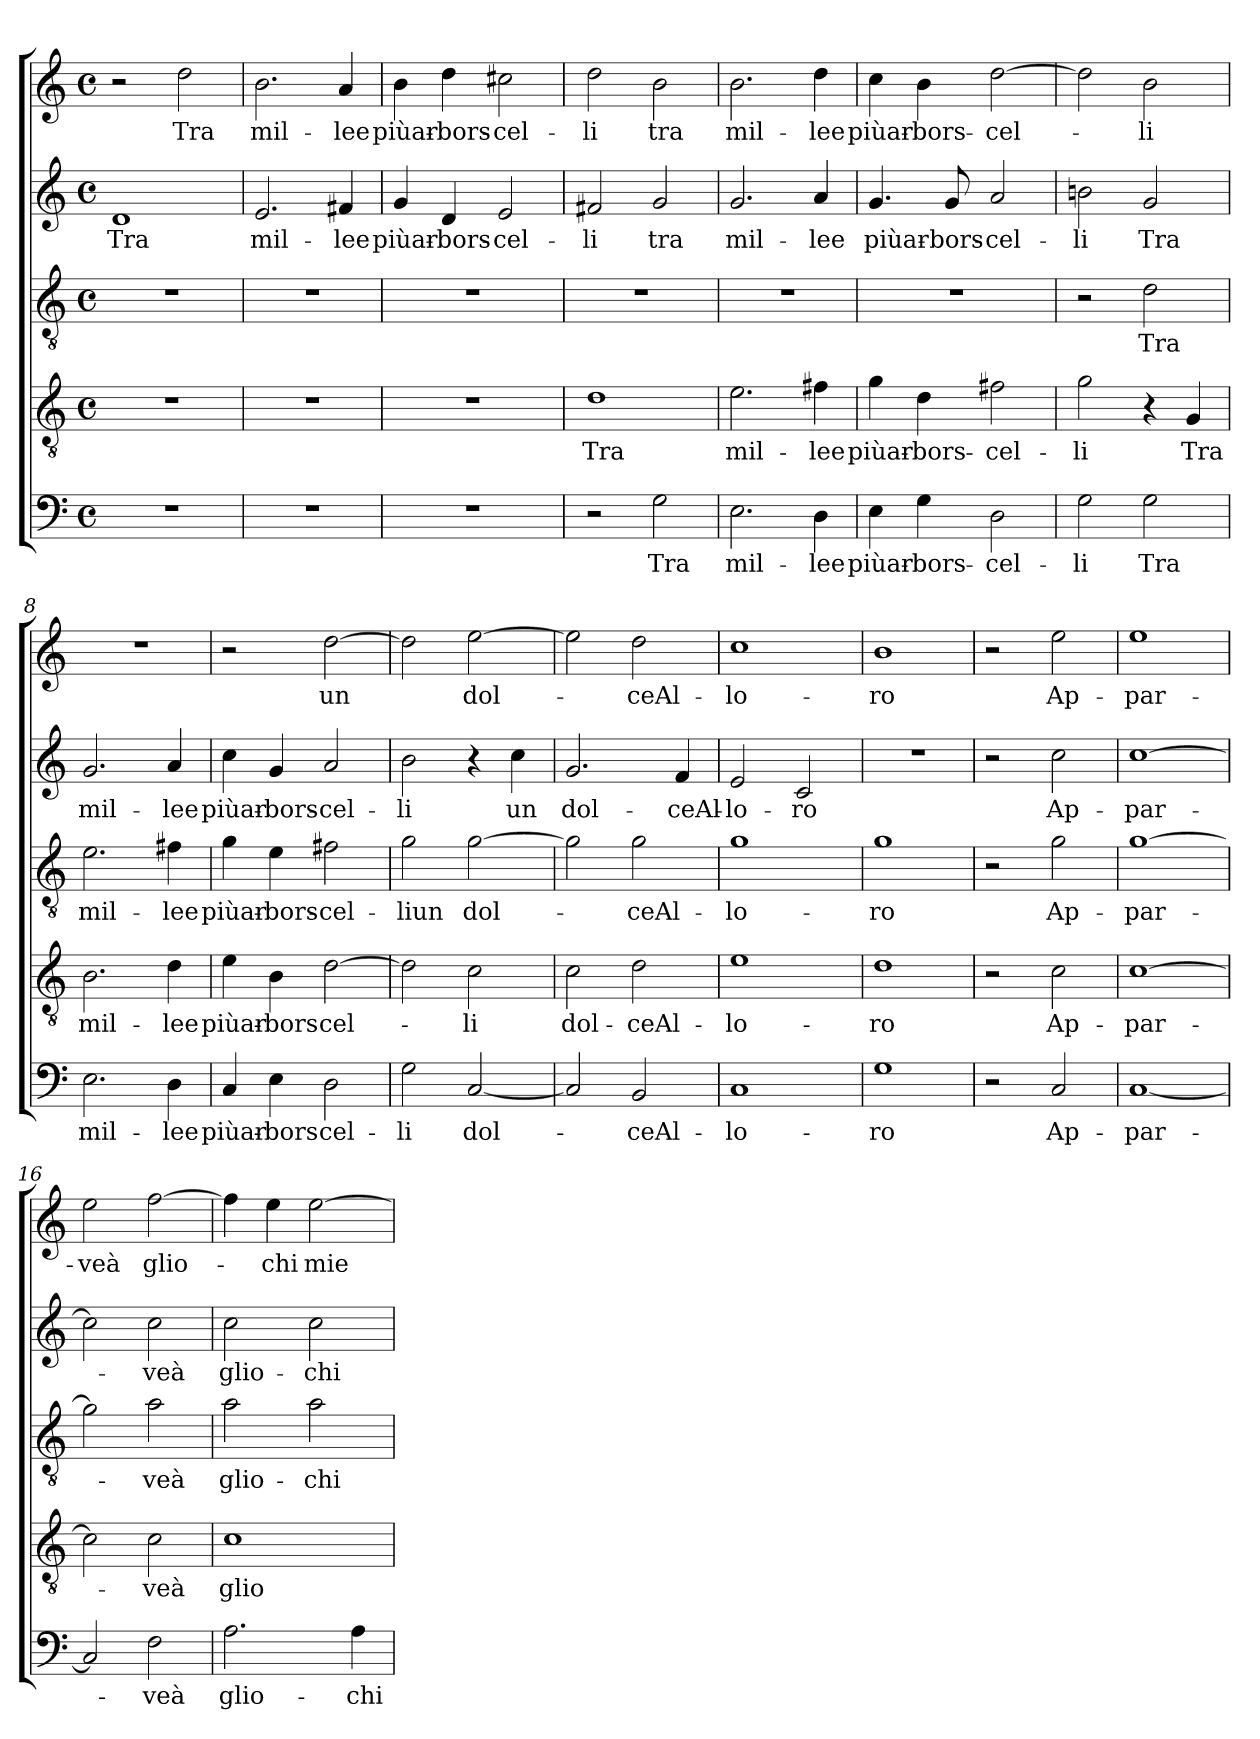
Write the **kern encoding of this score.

**kern	**text	**kern	**text	**kern	**text	**kern	**text	**kern	**text
*part5	*part5	*part4	*part4	*part3	*part3	*part2	*part2	*part1	*part1
*staff5	*staff5	*staff4	*staff4	*staff3	*staff3	*staff2	*staff2	*staff1	*staff1
*clefF4	*	*clefGv2	*	*clefGv2	*	*clefG2	*	*clefG2	*
*k[]	*	*k[]	*	*k[]	*	*k[]	*	*k[]	*
*C:	*	*C:	*	*C:	*	*C:	*	*C:	*
*M4/4	*	*M4/4	*	*M4/4	*	*M4/4	*	*M4/4	*
*met(c)	*	*met(c)	*	*met(c)	*	*met(c)	*	*met(c)	*
=1	=1	=1	=1	=1	=1	=1	=1	=1	=1
1r	.	1r	.	1r	.	1d	Tra	2r	.
.	.	.	.	.	.	.	.	2dd\	Tra
=2	=2	=2	=2	=2	=2	=2	=2	=2	=2
1r	.	1r	.	1r	.	2.e/	mil-	2.b\	mil-
.	.	.	.	.	.	4f#X/	-lee	4a/	-lee
=3	=3	=3	=3	=3	=3	=3	=3	=3	=3
1r	.	1r	.	1r	.	4g/	piùar-	4b\	piùar-
.	.	.	.	.	.	4d/	-bors-	4dd\	-bors-
.	.	.	.	.	.	2e/	-cel-	2cc#X\	-cel-
=4	=4	=4	=4	=4	=4	=4	=4	=4	=4
2r	.	1d	Tra	1r	.	2f#X/	-li	2dd\	-li
2G\	Tra	.	.	.	.	2g/	tra	2b\	tra
=5	=5	=5	=5	=5	=5	=5	=5	=5	=5
2.E\	mil-	2.e\	mil-	1r	.	2.g/	mil-	2.b\	mil-
4D\	-lee	4f#X\	-lee	.	.	4a/	-lee	4dd\	-lee
!!LO:LB:g=z
=6	=6	=6	=6	=6	=6	=6	=6	=6	=6
4E\	piùar-	4g\	piùar-	1r	.	4.g/	piùar-	4cc\	piùar-
4G\	-bors-	4d\	-bors-	.	.	.	.	4b\	-bors-
.	.	.	.	.	.	8g/	-bors-	.	.
2D\	-cel-	2f#X\	-cel-	.	.	2a/	-cel-	[2dd\	-cel-
=7	=7	=7	=7	=7	=7	=7	=7	=7	=7
2G\	-li	2g\	-li	2r	.	2bn\	-li	2dd\]	.
2G\	Tra	4r	.	2d\	Tra	2g/	Tra	2b\	-li
.	.	4G/	Tra	.	.	.	.	.	.
=8	=8	=8	=8	=8	=8	=8	=8	=8	=8
2.E\	mil-	2.B\	mil-	2.e\	mil-	2.g/	mil-	1r	.
4D\	-lee	4d\	-lee	4f#X\	-lee	4a/	-lee	.	.
=9	=9	=9	=9	=9	=9	=9	=9	=9	=9
4C/	piùar-	4e\	piùar-	4g\	piùar-	4cc\	piùar-	2r	.
4E\	-bors	4B\	-bors	4e\	-bors-	4g/	-bors-	.	.
2D\	cel-	[2d\	cel-	2f#X\	-cel-	2a/	-cel-	[2dd\	un
=10	=10	=10	=10	=10	=10	=10	=10	=10	=10
2G\	-li	2d\]	.	2g\	-liun	2b\	-li	2dd\]	.
[2C/	dol-	2c\	-li	[2g\	dol-	4r	.	[2ee\	dol-
.	.	.	.	.	.	4cc\	un	.	.
!!LO:LB:g=z
=11	=11	=11	=11	=11	=11	=11	=11	=11	=11
2C/]	.	2c\	dol-	2g\]	.	2.g/	dol-	2ee\]	.
2BB/	-ceAl-	2d\	-ceAl-	2g\	-ceAl-	.	.	2dd\	-ceAl-
.	.	.	.	.	.	4f/	-ceAl-	.	.
=12	=12	=12	=12	=12	=12	=12	=12	=12	=12
1C	-lo-	1e	-lo-	1g	-lo-	2e/	-lo-	1cc	-lo-
.	.	.	.	.	.	2c/	-ro	.	.
=13	=13	=13	=13	=13	=13	=13	=13	=13	=13
1G	-ro	1d	-ro	1g	-ro	1r	.	1b	-ro
=14	=14	=14	=14	=14	=14	=14	=14	=14	=14
2r	.	2r	.	2r	.	2r	.	2r	.
2C/	Ap-	2c\	Ap-	2g\	Ap-	2cc\	Ap-	2ee\	Ap-
=15	=15	=15	=15	=15	=15	=15	=15	=15	=15
[1C	-par-	[1c	-par-	[1g	-par-	[1cc	-par-	1ee	-par-
!!LO:PB:g=z
=16	=16	=16	=16	=16	=16	=16	=16	=16	=16
2C/]	.	2c\]	.	2g\]	.	2cc\]	.	2ee\	-veà
2F\	-veà	2c\	-veà	2a\	-veà	2cc\	-veà	[2ff\	glio-
=17	=17	=17	=17	=17	=17	=17	=17	=17	=17
2.A\	glio-	1c	glio-	2a\	glio-	2cc\	glio-	4ff\]	.
.	.	.	.	.	.	.	.	4ee\	-chi
.	.	.	.	2a\	-chi	2cc\	-chi	[2ee\	mie-
4A\	-chi	.	.	.	.	.	.	.	.
=	=	=	=	=	=	=	=	=	=
*-	*-	*-	*-	*-	*-	*-	*-	*-	*-
